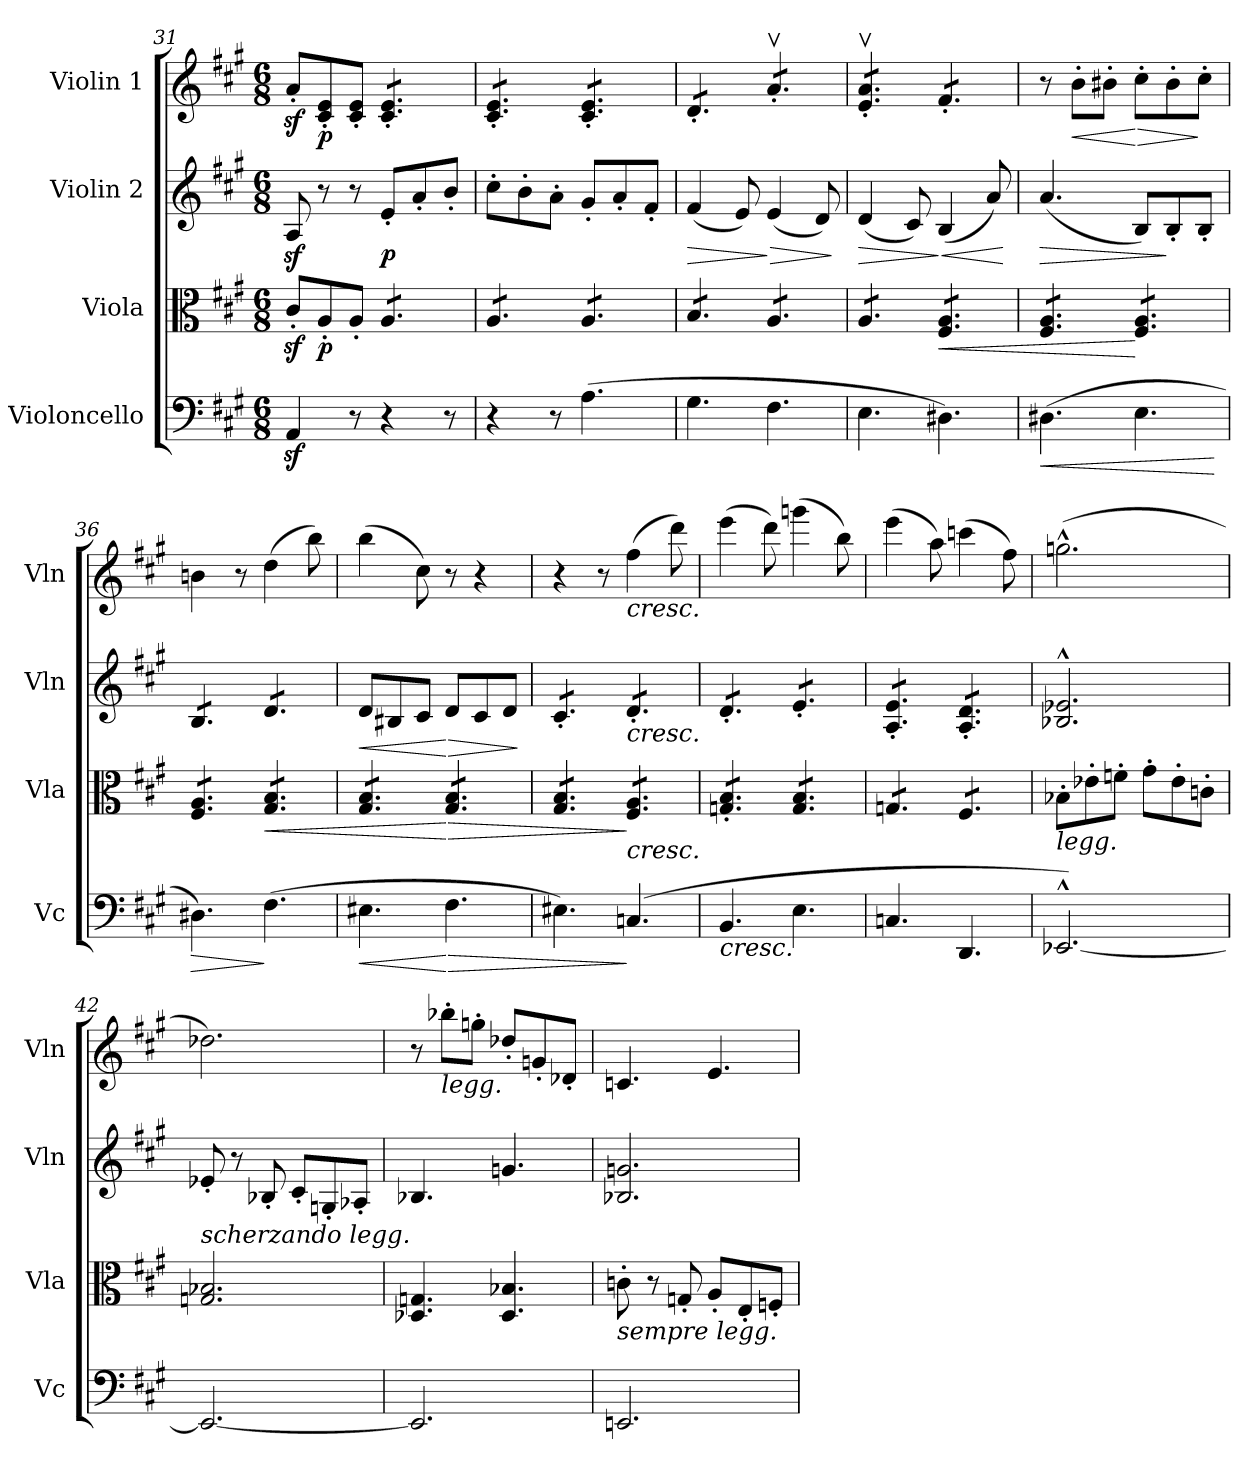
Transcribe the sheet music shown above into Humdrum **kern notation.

**kern	**dynam	**kern	**dynam	**kern	**dynam	**kern	**dynam
*part4	*part4	*part3	*part3	*part2	*part2	*part1	*part1
*staff4	*staff4	*staff3	*staff3	*staff2	*staff2	*staff1	*staff1
*I"Violoncello	*	*I"Viola	*	*I"Violin 2	*	*I"Violin 1	*
*I'Vc	*	*I'Vla	*	*I'Vln	*	*I'Vln	*
*clefF4	*	*clefC3	*	*clefG2	*	*clefG2	*
*k[f#c#g#]	*	*k[f#c#g#]	*	*k[f#c#g#]	*	*k[f#c#g#]	*
*M6/8	*	*M6/8	*	*M6/8	*	*M6/8	*
=31	=31	=31	=31	=31	=31	=31	=31
4AAz</	.	8c#z<'/L	.	8Az</	.	8az<'/L	.
!	!	!	!LO:DY:b	!	!	!	!LO:DY:b
.	.	8A'/	p	8r	.	8c#/' 8e/'	p
8r	.	8A'/J	.	8r	.	8c#/' 8e/'J	.
!	!	!	!	!	!LO:DY:b	!	!
*	*	*tremolo	*	*	*	*	*
*	*	*	*	*	*	*tremolo	*
4r	.	8A/L	.	8e'/L	p	8c#/' 8e/'L	.
.	.	8A/	.	8a'/	.	8c#/' 8e/'	.
8r	.	8A/J	.	8b'/J	.	8c#/' 8e/'J	.
=32	=32	=32	=32	=32	=32	=32	=32
4r	.	8A/L	.	8cc#'\L	.	8c#/' 8e/'L	.
.	.	8A/	.	8b'\	.	8c#/' 8e/'	.
8r	.	8A/J	.	8a'\J	.	8c#/' 8e/'J	.
!	!LO:DY:b	!	!	!	!	!	!
!	!LO:DY:n=1:b	!	!	!	!	!	!
!	!LO:DY:n=2:b	!	!	!	!	!	!
(>4.A\	other-dynamics p other-dynamics	8A/L	.	8g#'/L	.	8c#/' 8e/'L	.
.	.	8A/	.	8a'/	.	8c#/' 8e/'	.
.	.	8A/J	.	8f#'/J	.	8c#/' 8e/'J	.
=33	=33	=33	=33	=33	=33	=33	=33
!	!	!	!	!	!LO:HP:b	!	!
4.G#\	.	8B/L	.	(<4f#/	>	8d'/L	.
.	.	8B/	.	.	.	8d'/	.
.	.	8B/J	.	8e/)	.	8d'/J	.
!	!	!	!	!	!LO:HP:n=1:b	!	!
4.F#\	.	8A/L	.	(<4e/	] >	8av'/L	.
.	.	8A/	.	.	.	8av'/	.
.	.	8A/J	.	8d/)	.	8av'/J	.
.	.	.	.	.	]	.	.
=34	=34	=34	=34	=34	=34	=34	=34
!	!	!	!	!	!LO:HP:b	!	!
4.E\	.	8A/L	.	(<4d/	>	8e/v' 8a/v'L	.
.	.	8A/	.	.	.	8e/v' 8a/v'	.
.	.	8A/J	.	8c#/)	.	8e/v' 8a/v'J	.
!	!	!	!LO:HP:b	!	!LO:HP:n=1:b	!	!
4.D#X\)	.	8F#/ 8A/L	<	(<4B/	] <	8f#'/L	.
.	.	8F#/ 8A/	.	.	.	8f#'/	.
.	.	8F#/ 8A/J	.	8a/)	.	8f#'/J	.
*	*	*	*	*	*	*Xtremolo	*
.	.	.	.	.	[	.	.
=35	=35	=35	=35	=35	=35	=35	=35
!	!LO:HP:b	!	!	!	!LO:HP:b	!	!
(>4.D#X\	<	8F#/ 8A/L	.	(<4.a/	>	8r	.
!	!	!	!	!	!	!	!LO:HP:b
.	.	8F#/ 8A/	.	.	.	8b'\L	<
.	.	8F#/ 8A/J	.	.	.	8b#X'\J	.
!	!	!	!	!	!	!	!LO:HP:n=1:b
4.E\	.	8F#/ 8A/L	[	8B/L)	.	8cc#'\L	[ >
.	.	8F#/ 8A/	.	8B'/	]	8b#'\	.
.	.	8F#/ 8A/J	.	8B'/J	.	8cc#'\J	]
.	[	.	.	.	.	.	.
=36	=36	=36	=36	=36	=36	=36	=36
!	!LO:HP:b	!	!	!	!	!	!
*	*	*	*	*tremolo	*	*	*
4.D#X\)	>	8F#/ 8A/L	.	8B/L	.	4bn\	.
.	.	8F#/ 8A/	.	8B/	.	.	.
.	.	8F#/ 8A/J	.	8B/J	.	8r	.
!	!	!	!LO:HP:b	!	!	!	!
(>4.F#\	]	8G#/ 8B/L	<	8d/L	.	(4dd\	.
.	.	8G#/ 8B/	.	8d/	.	.	.
.	.	8G#/ 8B/J	.	8d/J	.	8bb\)	.
*	*	*	*	*Xtremolo	*	*	*
=37	=37	=37	=37	=37	=37	=37	=37
!	!LO:HP:b	!	!	!	!LO:HP:b	!	!
4.E#X\	<	8G#/ 8B/L	.	8d/L	<	(4bb\	.
.	.	8G#/ 8B/	.	8B#X/	.	.	.
.	.	8G#/ 8B/J	.	8c#/J	.	8cc#\)	.
!	!LO:HP:n=1:b	!	!LO:HP:n=1:b	!	!LO:HP:n=1:b	!	!
4.F#\	[ >	8G#/ 8B/L	[ >	8d/L	[ >	8r	.
.	.	8G#/ 8B/	.	8c#/	.	4r	.
.	.	8G#/ 8B/J	.	8d/J	.	.	.
.	.	.	.	.	]	.	.
=38	=38	=38	=38	=38	=38	=38	=38
*	*	*	*	*tremolo	*	*	*
4.E#X\)	.	8G#/ 8B/L	.	8c#'/L	.	4r	.
.	.	8G#/ 8B/	.	8c#'/	.	.	.
.	.	8G#/ 8B/J	.	8c#'/J	.	8r	.
!	!	!	!	!	!	!LO:TX:b:i:t=cresc.	!
!	!	!	!	!LO:TX:b:i:t=cresc.	!	!	!
!	!	!LO:TX:b:i:t=cresc.	!	!	!	!	!
(>4.Cn/	]	8F#/ 8A/L	]	8d'/L	.	(4ff#\	.
.	.	8F#/ 8A/	.	8d'/	.	.	.
.	.	8F#/ 8A/J	.	8d'/J	.	8ddd\)	.
!!LO:PB:g=z
=39	=39	=39	=39	=39	=39	=39	=39
!LO:TX:b:i:t=cresc.	!	!	!	!	!	!	!
4.BB/	.	8Gn/' 8B/'L	.	8d'/L	.	(4eee\	.
.	.	8Gn/' 8B/'	.	8d'/	.	.	.
.	.	8Gn/' 8B/'J	.	8d'/J	.	8ddd\)	.
4.E\	.	8G/ 8B/L	.	8e'/L	.	(4gggn\	.
.	.	8G/ 8B/	.	8e'/	.	.	.
.	.	8G/ 8B/J	.	8e'/J	.	8bb\)	.
=40	=40	=40	=40	=40	=40	=40	=40
4.Cn/	.	8Gn/L	.	8A/' 8e/'L	.	(4eee\	.
.	.	8Gn/	.	8A/' 8e/'	.	.	.
.	.	8Gn/J	.	8A/' 8e/'J	.	8aa\)	.
4.DD/	.	8F#/L	.	8A/' 8d/'L	.	(4cccn\	.
.	.	8F#/	.	8A/' 8d/'	.	.	.
.	.	8F#/J	.	8A/' 8d/'J	.	8ff#\)	.
*	*	*	*	*Xtremolo	*	*	*
*	*	*Xtremolo	*	*	*	*	*
=41	=41	=41	=41	=41	=41	=41	=41
!	!	!LO:TX:b:i:t=legg.	!	!	!	!	!
!	!LO:DY:b	!	!	!	!	!	!
!	!LO:DY:n=1:b	!	!LO:DY:b	!	!	!	!
!	!	!	!LO:DY:n=1:b	!	!LO:DY:b	!	!
!	!	!	!	!	!LO:DY:n=1:b	!	!LO:DY:b
!	!	!	!	!	!	!	!LO:DY:n=1:b
[<2.EE-X^^/)	p other-dynamics	8B-X'\L	p other-dynamics	2.B-X/^^ 2.e-X/^^	p other-dynamics	(2.ggn^^\	p other-dynamics
.	.	8e-X'\	.	.	.	.	.
.	.	8fn'\J	.	.	.	.	.
.	.	8g#'\L	.	.	.	.	.
.	.	8e-'\	.	.	.	.	.
.	.	8cn'\J	.	.	.	.	.
=42	=42	=42	=42	=42	=42	=42	=42
!	!	!	!	!LO:TX:b:i:t=scherzando legg.	!	!	!
2.EE-/_	.	2.Gn/ 2.B-X/	.	8e-X'/	.	2.dd-X\)	.
.	.	.	.	8r	.	.	.
.	.	.	.	8B-X'/	.	.	.
.	.	.	.	8c#'/L	.	.	.
.	.	.	.	8Gn'/	.	.	.
.	.	.	.	8A-X'/J	.	.	.
=43	=43	=43	=43	=43	=43	=43	=43
2.EE-/]	.	4.D-X/ 4.Gn/	.	4.B-X/	.	8r	.
!	!	!	!	!	!	!LO:TX:b:i:t=legg.	!
!	!	!	!	!	!	!	!LO:DY:b
!	!	!	!	!	!	!	!LO:DY:n=1:b
.	.	.	.	.	.	8bb-X'\L	p other-dynamics
.	.	.	.	.	.	8ggn'\J	.
.	.	4.D-/ 4.B-X/	.	4.gn/	.	8dd-X'/L	.
.	.	.	.	.	.	8gn'/	.
.	.	.	.	.	.	8d-X'/J	.
!!LO:PB:g=z
=44	=44	=44	=44	=44	=44	=44	=44
!	!	!LO:TX:b:i:t=sempre legg.	!	!	!	!	!
2.EEn/	.	8cn'\	.	2.B-X/ 2.gn/	.	4.cn/	.
.	.	8r	.	.	.	.	.
.	.	8Gn'/	.	.	.	.	.
.	.	8A'/L	.	.	.	4.e/	.
.	.	8E'/	.	.	.	.	.
.	.	8Fn'/J	.	.	.	.	.
=	=	=	=	=	=	=	=
*-	*-	*-	*-	*-	*-	*-	*-
